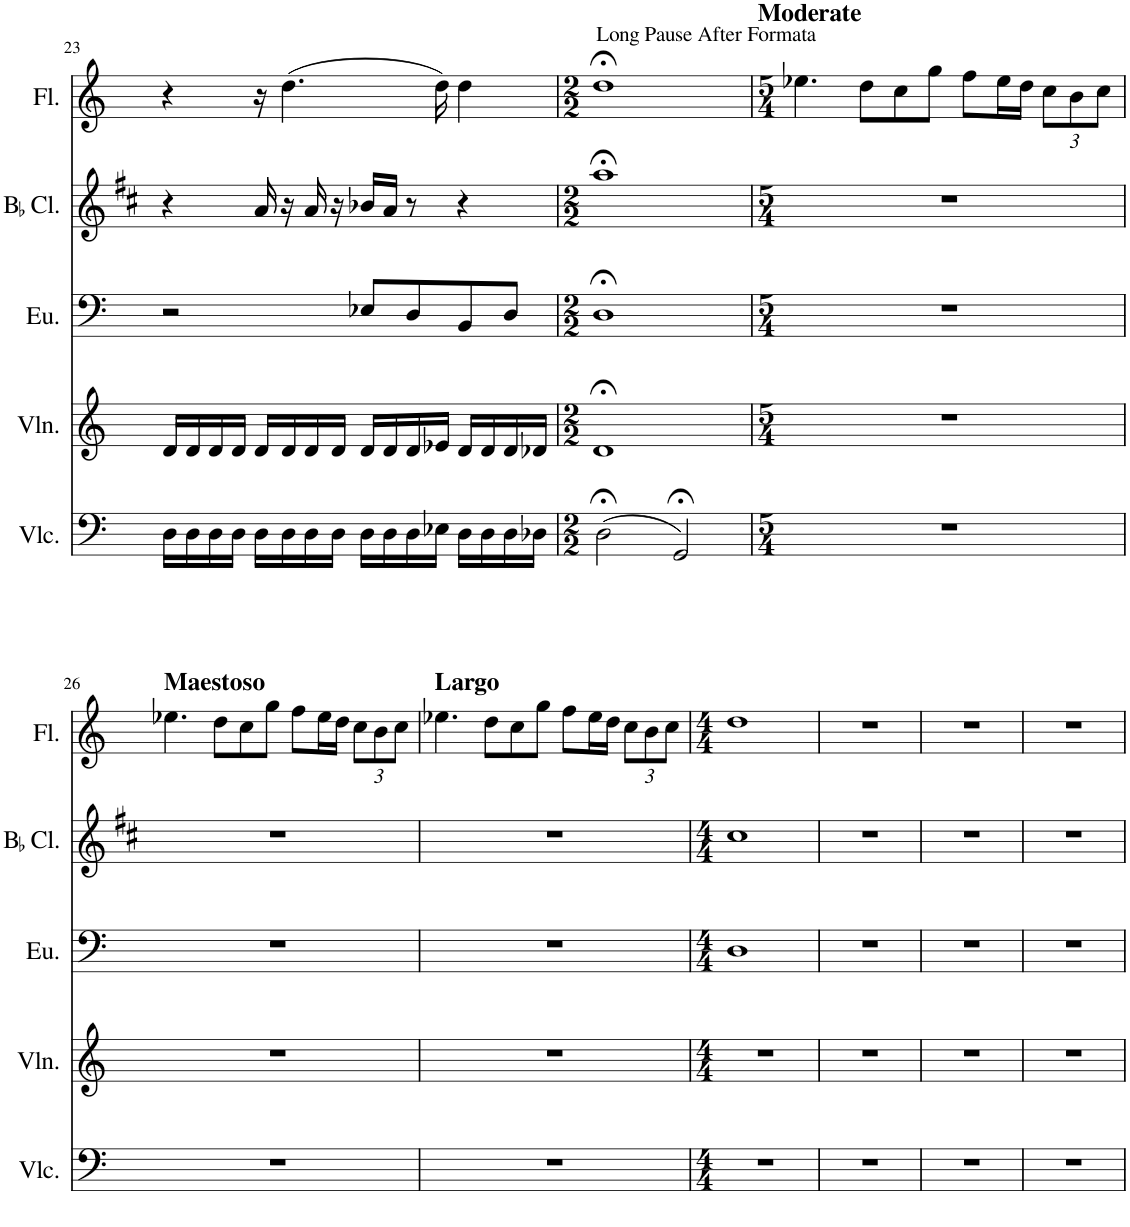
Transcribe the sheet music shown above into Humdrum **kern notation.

**kern	**kern	**kern	**kern	**kern
*part5	*part4	*part3	*part2	*part1
*staff5	*staff4	*staff3	*staff2	*staff1
*I"Violoncello	*I"Violin	*I"Euphonium	*I"BaccidentalFlat Clarinet	*I"Flute
*I'Vlc.	*I'Vln.	*I'Eu.	*I'BaccidentalFlat Cl.	*I'Fl.
!!LO:PB:g=z
*clefF4	*clefG2	*clefF4	*clefG2	*clefG2
*	*	*	*Trd1c2	*
*k[]	*k[]	*k[]	*k[f#c#]	*k[]
*M4/4	*M4/4	*M4/4	*M4/4	*M4/4
=23	=23	=23	=23	=23
16D\LL	16d/LL	2r	4r	4r
16D\	16d/	.	.	.
16D\	16d/	.	.	.
16D\JJ	16d/JJ	.	.	.
16D\LL	16d/LL	.	16a/	16r
16D\	16d/	.	16r	(4.dd\
16D\	16d/	.	16a/	.
16D\JJ	16d/JJ	.	16r	.
16D\LL	16d/LL	8E-X/L	16b-X/LL	.
16D\	16d/	.	16a/JJ	.
16D\	16d/	8D/	8r	.
16E-X\JJ	16e-X/JJ	.	.	16dd\)
16D\LL	16d/LL	8BB/	4r	4dd\
16D\	16d/	.	.	.
16D\	16d/	8D/J	.	.
16D-X\JJ	16d-X/JJ	.	.	.
=24	=24	=24	=24	=24
*M2/2	*M2/2	*M2/2	*M2/2	*M2/2
!	!	!	!	!LO:TX:a:t=Long Pause After Formata
(2D;<\	1d;<	1D;<	1aa;<	1dd;<
2GG;</)	.	.	.	.
=25	=25	=25	=25	=25
*M5/4	*M5/4	*M5/4	*M5/4	*M5/4
!	!	!	!	!LO:TX:a:B:t=Moderate
4%5r	4%5r	4%5r	4%5r	4.ee-X\
.	.	.	.	8dd\L
.	.	.	.	8cc\
.	.	.	.	8gg\J
.	.	.	.	8ff\L
.	.	.	.	16ee-\L
.	.	.	.	16dd\JJ
*	*	*	*	*Xbrackettup
.	.	.	.	12cc\L
.	.	.	.	12b\
.	.	.	.	12cc\J
!!LO:LB:g=z
=26	=26	=26	=26	=26
!	!	!	!	!LO:TX:a:B:t=Maestoso
4%5r	4%5r	4%5r	4%5r	4.ee-X\
.	.	.	.	8dd\L
.	.	.	.	8cc\
.	.	.	.	8gg\J
.	.	.	.	8ff\L
.	.	.	.	16ee-\L
.	.	.	.	16dd\JJ
.	.	.	.	12cc\L
.	.	.	.	12b\
.	.	.	.	12cc\J
=27	=27	=27	=27	=27
!	!	!	!	!LO:TX:a:B:t=Largo
4%5r	4%5r	4%5r	4%5r	4.ee-X\
.	.	.	.	8dd\L
.	.	.	.	8cc\
.	.	.	.	8gg\J
.	.	.	.	8ff\L
.	.	.	.	16ee-\L
.	.	.	.	16dd\JJ
.	.	.	.	12cc\L
.	.	.	.	12b\
.	.	.	.	12cc\J
=28	=28	=28	=28	=28
*M4/4	*M4/4	*M4/4	*M4/4	*M4/4
1r	1r	1D	1cc#	1dd
=29	=29	=29	=29	=29
1r	1r	1r	1r	1r
=30	=30	=30	=30	=30
1r	1r	1r	1r	1r
=31	=31	=31	=31	=31
1r	1r	1r	1r	1r
=	=	=	=	=
*-	*-	*-	*-	*-
